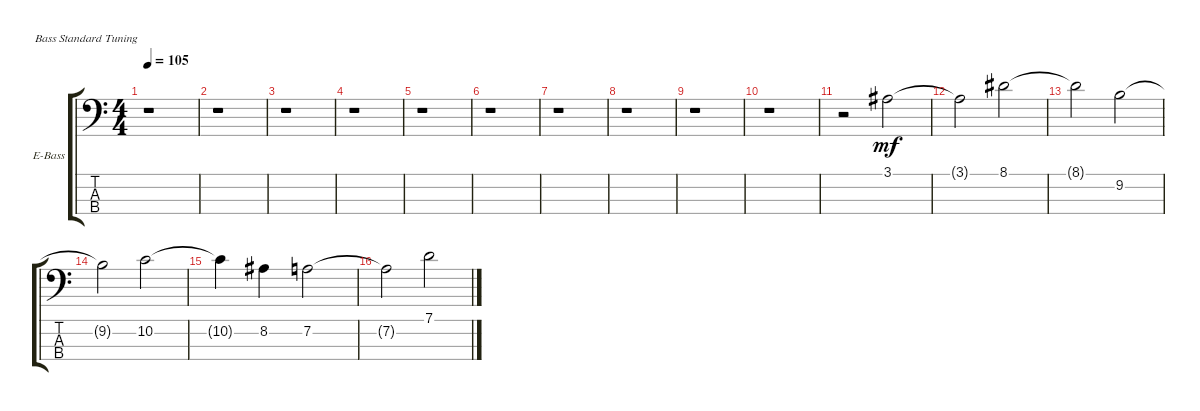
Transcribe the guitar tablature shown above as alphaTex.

\defaultSystemsLayout 4
\bracketExtendMode groupsimilarinstruments
\firstSystemTrackNameOrientation horizontal
\otherSystemsTrackNameOrientation horizontal
\track ("Electric Bass" "E-Bass") {instrument electricbassfinger}
\staff {score tabs}
\tuning (G2 D2 A1 E1)
\ts (4 4)
\tempo 105
\clef f4
\scale
0.333333
\ks c
r.1{dy mf} |
\scale
0.333333 r.1 |
\scale
0.333333 r.1 |
\scale
0.333333 r.1 |
\scale
0.333333 r.1 |
\scale
0.333333 r.1 |
\scale
0.333333 r.1 |
\scale
0.333333 r.1 |
\scale
0.333333 r.1 |
\scale
0.333333 r.1 |
\scale
0.333333 r.2 3.1.2 |
\scale
0.333333 3.1{t}.2 8.1.2 |
\scale
0.333333 8.1{t}.2 9.2.2 |
\scale
0.333333 9.2{t}.2 10.2.2 |
\scale
0.333333 10.2{t}.4 8.2.4 7.2.2 |
\scale
0.333333 7.2{t}.2 7.1.2
